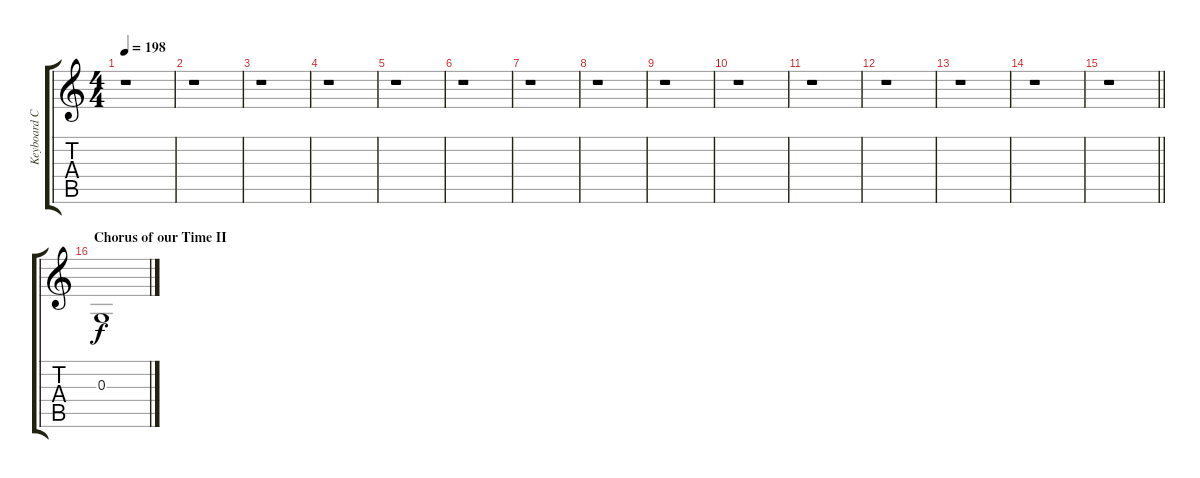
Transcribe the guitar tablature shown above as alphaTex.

\track ("Keyboard Crunch" "Keyboard C") {instrument lead2sawtooth}
\staff {score tabs}
\tuning (E5 B3 G3 D3 A2 D2) {hide}
\ts (4 4)
\tempo 198
\clef g2
\ks c
r.1{dy f} |
r.1 |
r.1 |
r.1 |
r.1 |
r.1 |
r.1 |
r.1 |
r.1 |
r.1 |
r.1 |
r.1 |
r.1 |
r.1 |
\barLineRight lightlight
r.1 |
\section ("" "Chorus of our Time II")
0.3.1
